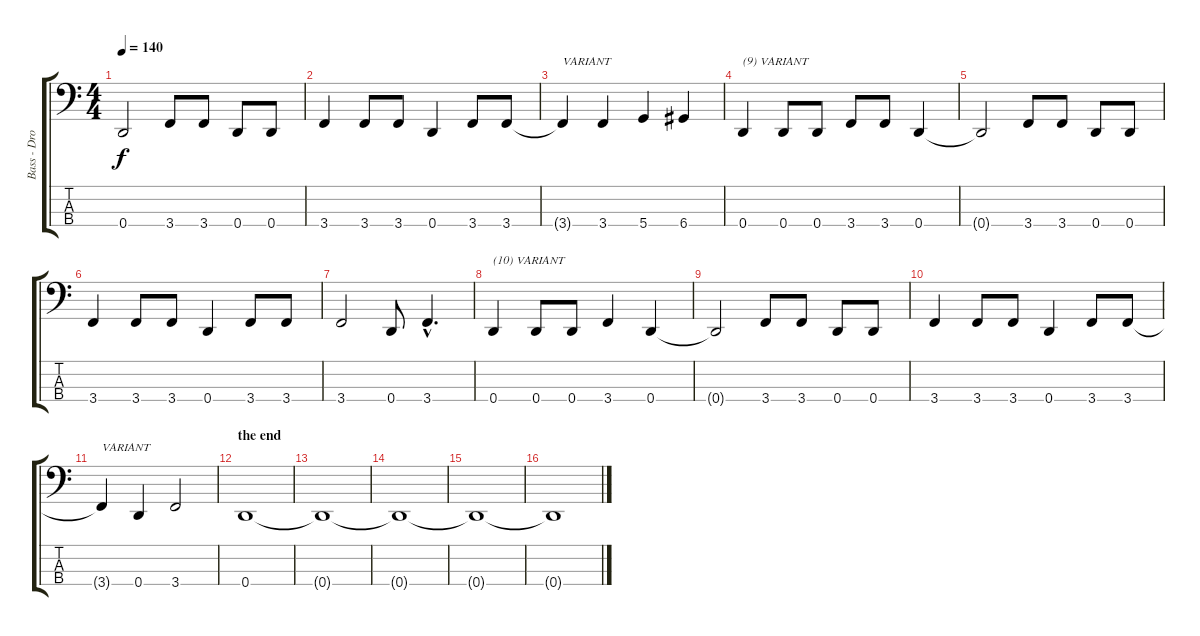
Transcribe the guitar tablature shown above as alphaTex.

\track ("Bass - Drop D" "Bass - Dro") {instrument electricbassfinger}
\staff {score tabs}
\tuning (G2 D2 A1 D1) {hide}
\ts (4 4)
\tempo 140
\clef f4
\ks c
0.4{t}.2{dy f} 3.4.8 3.4.8 0.4.8 0.4.8 |
3.4.4 3.4.8 3.4.8 0.4.4 3.4.8 3.4.8 |
3.4{t}.4{txt "VARIANT"} 3.4.4 5.4.4 6.4.4 |
0.4.4{txt "(9) VARIANT"} 0.4.8 0.4.8 3.4.8 3.4.8 0.4.4 |
0.4{t}.2 3.4.8 3.4.8 0.4.8 0.4.8 |
3.4.4 3.4.8 3.4.8 0.4.4 3.4.8 3.4.8 |
3.4.2 0.4.8 3.4{hac}.4{d} |
0.4.4{txt "(10) VARIANT"} 0.4.8 0.4.8 3.4.4 0.4.4 |
0.4{t}.2 3.4.8 3.4.8 0.4.8 0.4.8 |
3.4.4 3.4.8 3.4.8 0.4.4 3.4.8 3.4.8 |
3.4{t}.4{txt "VARIANT"} 0.4.4 3.4.2 |
\section ("" "the end")
0.4.1 |
0.4{t}.1 |
0.4{t}.1 |
0.4{t}.1 |
0.4{t}.1
